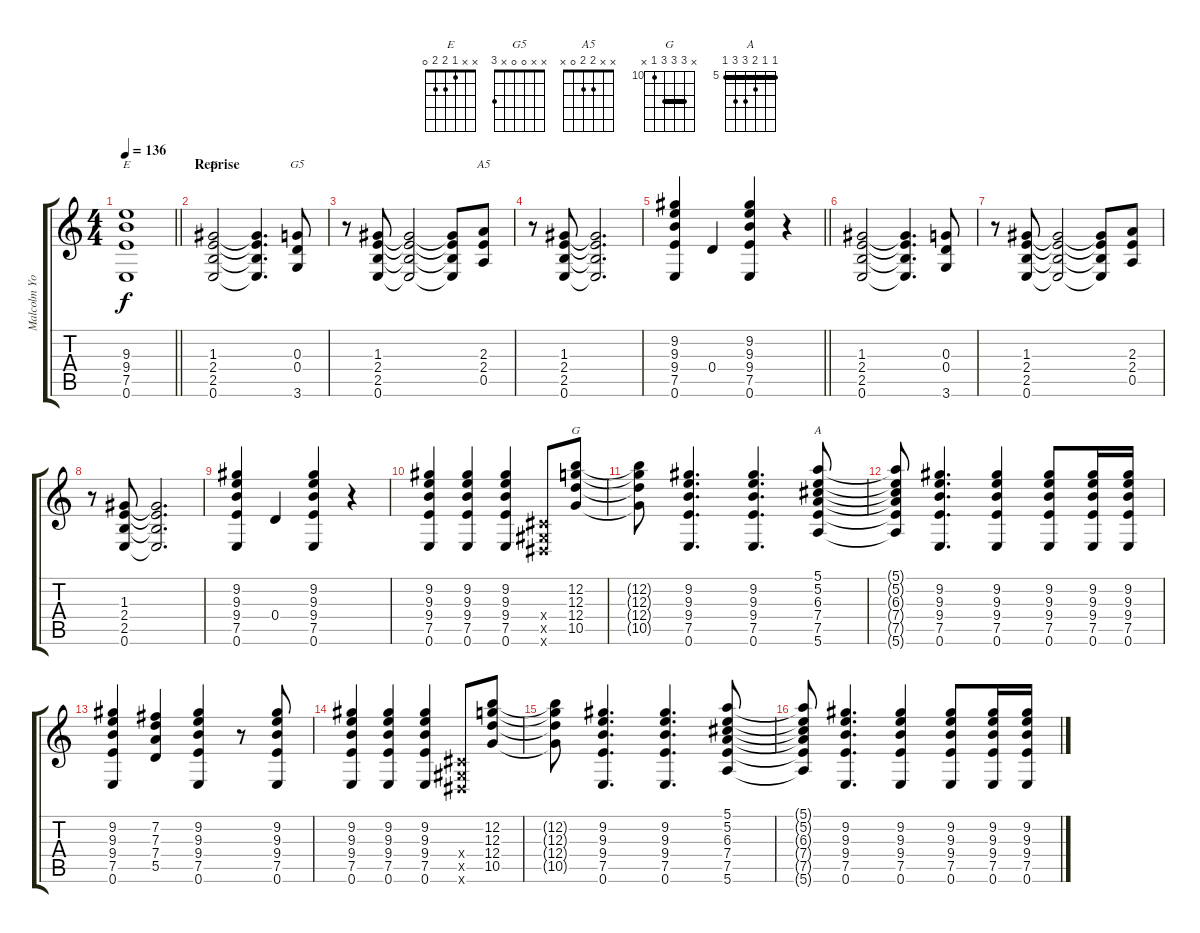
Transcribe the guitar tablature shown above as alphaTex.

\track ("Malcolm Young" "Malcolm Yo") {instrument overdrivenguitar}
\staff {score tabs}
\tuning (E4 B3 G3 D3 A2 E2) {hide}
\chord ("E" x 9 9 9 7 0) {firstfret 7 barre 9}
\chord ("E" x x 1 2 2 0)
\chord ("G5" x x 0 0 x 3)
\chord ("A5" x x 2 2 0 x)
\chord ("G" x 12 12 12 10 x) {firstfret 10 barre 12}
\chord ("A" 5 5 6 7 7 5) {firstfret 5 barre 5}
\ts (4 4)
\tempo 136
\clef g2
\barLineRight lightlight
\ks c
(9.3{t} 9.4{t} 7.5{t} 0.6{t}).1{ch "E" dy f} |
\section ("" "Reprise")
(1.3 2.4 2.5 0.6).2{ch "E"} (1.3{t} 2.4{t} 2.5{t} 0.6{t}).4{d} (0.3 0.4 3.6).8{ch "G5"} |
r.8 (1.3 2.4 2.5 0.6).8 (1.3{t} 2.4{t} 2.5{t} 0.6{t}).2 (1.3{t} 2.4{t} 2.5{t} 0.6{t}).8 (2.3 2.4 0.5).8{ch "A5"} |
r.8 (1.3 2.4 2.5 0.6).8 (1.3{t} 2.4{t} 2.5{t} 0.6{t}).2{d} |
\barLineRight lightlight
(9.2 9.3 9.4 7.5 0.6).4 0.4.4 (9.2 9.3 9.4 7.5 0.6).4 r.4 |
(1.3 2.4 2.5 0.6).2 (1.3{t} 2.4{t} 2.5{t} 0.6{t}).4{d} (0.3 0.4 3.6).8 |
r.8 (1.3 2.4 2.5 0.6).8 (1.3{t} 2.4{t} 2.5{t} 0.6{t}).2 (1.3{t} 2.4{t} 2.5{t} 0.6{t}).8 (2.3 2.4 0.5).8 |
r.8 (1.3 2.4 2.5 0.6).8 (1.3{t} 2.4{t} 2.5{t} 0.6{t}).2{d} |
(9.2 9.3 9.4 7.5 0.6).4 0.4.4 (9.2 9.3 9.4 7.5 0.6).4 r.4 |
(9.2 9.3 9.4 7.5 0.6).4 (9.2 9.3 9.4 7.5 0.6).4 (9.2 9.3 9.4 7.5 0.6).4 (-1.4{x} -1.5{x} -1.6{x}).8 (12.2 12.3 12.4 10.5).8{ch "G"} |
(12.2{t} 12.3{t} 12.4{t} 10.5{t}).8 (9.2 9.3 9.4 7.5 0.6).4{d} (9.2 9.3 9.4 7.5 0.6).4{d} (5.1 5.2 6.3 7.4 7.5 5.6).8{ch "A"} |
(5.1{t} 5.2{t} 6.3{t} 7.4{t} 7.5{t} 5.6{t}).8 (9.2 9.3 9.4 7.5 0.6).4{d} (9.2 9.3 9.4 7.5 0.6).4 (9.2 9.3 9.4 7.5 0.6).8 (9.2 9.3 9.4 7.5 0.6).16 (9.2 9.3 9.4 7.5 0.6).16 |
(9.2 9.3 9.4 7.5 0.6).4 (7.2 7.3 7.4 5.5).4 (9.2 9.3 9.4 7.5 0.6).4 r.8 (9.2 9.3 9.4 7.5 0.6).8 |
(9.2 9.3 9.4 7.5 0.6).4 (9.2 9.3 9.4 7.5 0.6).4 (9.2 9.3 9.4 7.5 0.6).4 (-1.4{x} -1.5{x} -1.6{x}).8 (12.2 12.3 12.4 10.5).8 |
(12.2{t} 12.3{t} 12.4{t} 10.5{t}).8 (9.2 9.3 9.4 7.5 0.6).4{d} (9.2 9.3 9.4 7.5 0.6).4{d} (5.1 5.2 6.3 7.4 7.5 5.6).8 |
(5.1{t} 5.2{t} 6.3{t} 7.4{t} 7.5{t} 5.6{t}).8 (9.2 9.3 9.4 7.5 0.6).4{d} (9.2 9.3 9.4 7.5 0.6).4 (9.2 9.3 9.4 7.5 0.6).8 (9.2 9.3 9.4 7.5 0.6).16 (9.2 9.3 9.4 7.5 0.6).16
